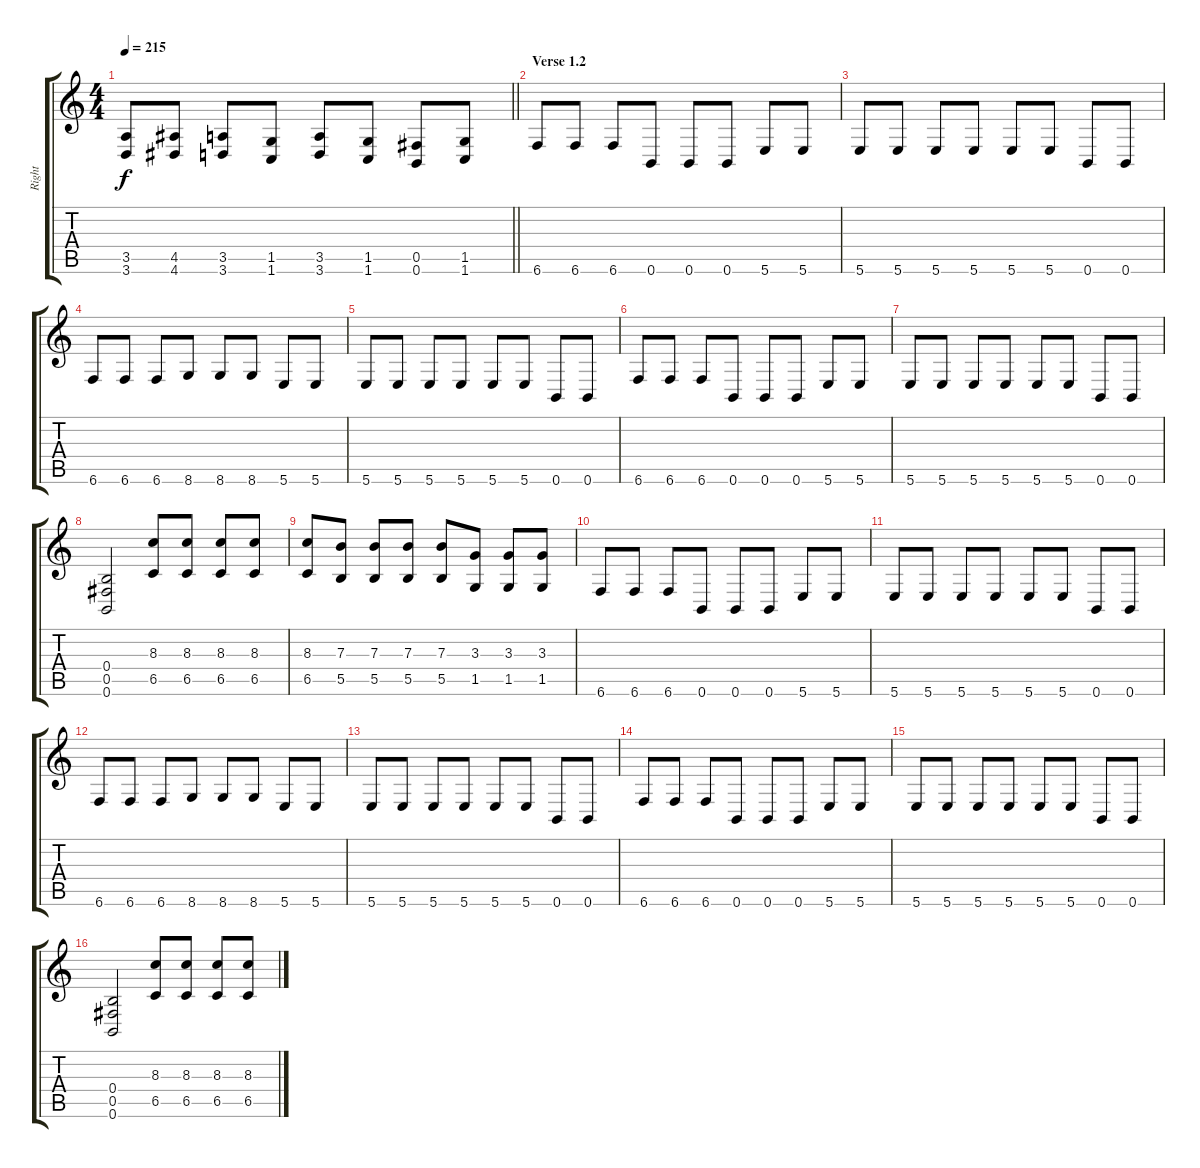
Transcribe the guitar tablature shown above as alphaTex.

\track ("Right" "Right") {instrument distortionguitar}
\staff {score tabs}
\tuning (Db4 Ab3 E3 B2 Gb2 B1) {hide}
\ts (4 4)
\tempo 215
\clef g2
\barLineRight lightlight
\ks c
(3.5 3.6).8{dy f} (4.5 4.6).8 (3.5 3.6).8 (1.5 1.6).8 (3.5 3.6).8 (1.5 1.6).8 (0.5 0.6).8 (1.5 1.6).8 |
\section ("" "Verse 1.2")
6.6.8 6.6.8 6.6.8 0.6.8 0.6.8 0.6.8 5.6.8 5.6.8 |
5.6.8 5.6.8 5.6.8 5.6.8 5.6.8 5.6.8 0.6.8 0.6.8 |
6.6.8 6.6.8 6.6.8 8.6.8 8.6.8 8.6.8 5.6.8 5.6.8 |
5.6.8 5.6.8 5.6.8 5.6.8 5.6.8 5.6.8 0.6.8 0.6.8 |
6.6.8 6.6.8 6.6.8 0.6.8 0.6.8 0.6.8 5.6.8 5.6.8 |
5.6.8 5.6.8 5.6.8 5.6.8 5.6.8 5.6.8 0.6.8 0.6.8 |
(0.4 0.5 0.6).2 (8.3 6.5).8 (8.3 6.5).8 (8.3 6.5).8 (8.3 6.5).8 |
(8.3 6.5).8 (7.3 5.5).8 (7.3 5.5).8 (7.3 5.5).8 (7.3 5.5).8 (3.3 1.5).8 (3.3 1.5).8 (3.3 1.5).8 |
6.6.8 6.6.8 6.6.8 0.6.8 0.6.8 0.6.8 5.6.8 5.6.8 |
5.6.8 5.6.8 5.6.8 5.6.8 5.6.8 5.6.8 0.6.8 0.6.8 |
6.6.8 6.6.8 6.6.8 8.6.8 8.6.8 8.6.8 5.6.8 5.6.8 |
5.6.8 5.6.8 5.6.8 5.6.8 5.6.8 5.6.8 0.6.8 0.6.8 |
6.6.8 6.6.8 6.6.8 0.6.8 0.6.8 0.6.8 5.6.8 5.6.8 |
5.6.8 5.6.8 5.6.8 5.6.8 5.6.8 5.6.8 0.6.8 0.6.8 |
(0.4 0.5 0.6).2 (8.3 6.5).8 (8.3 6.5).8 (8.3 6.5).8 (8.3 6.5).8
